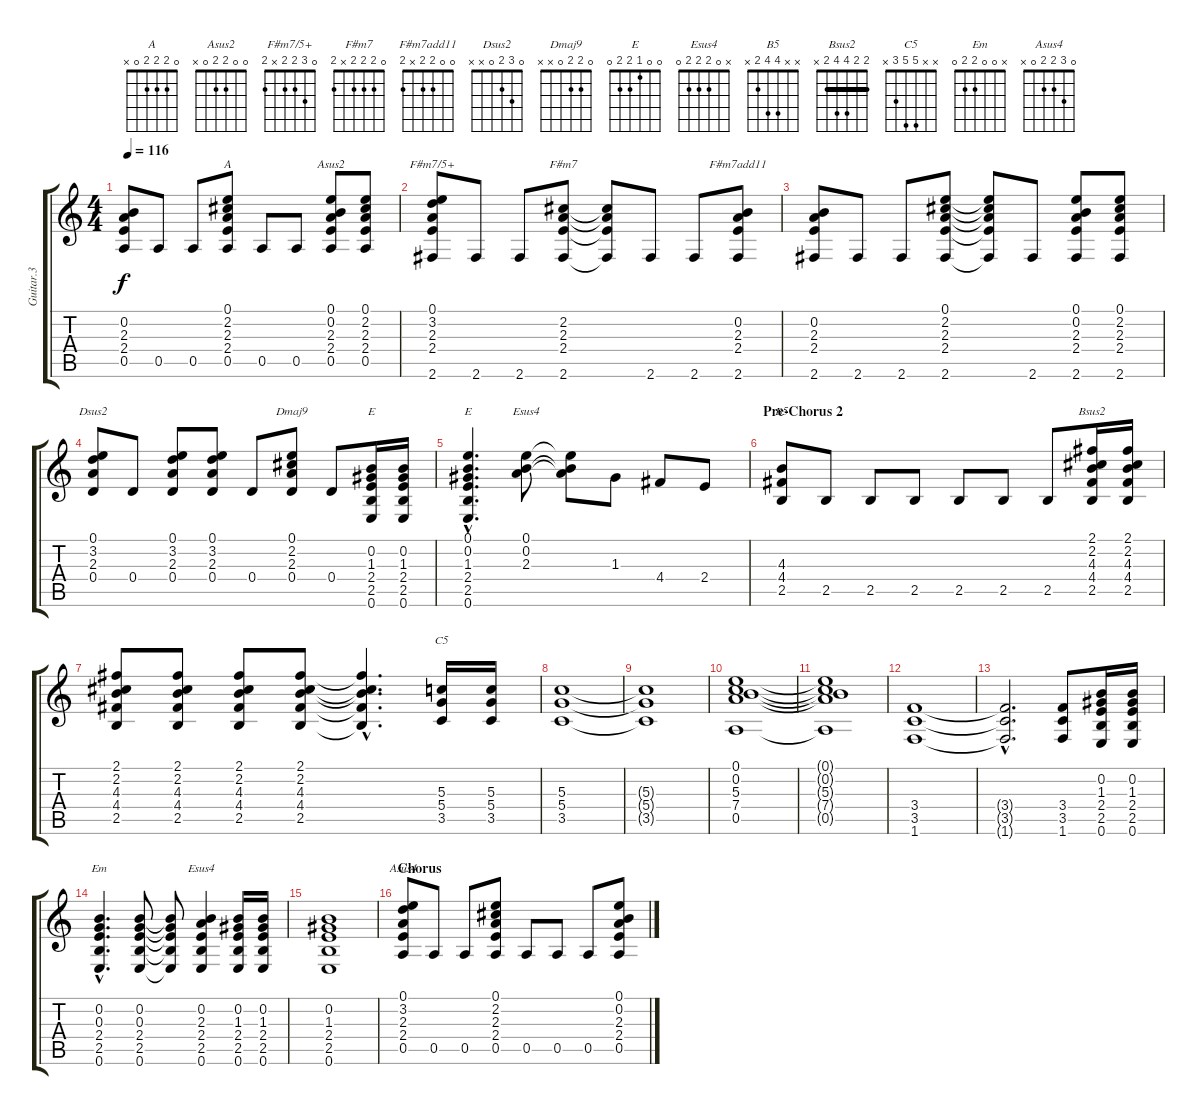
\track ("Guitar.3" "Guitar.3") {instrument acousticguitarsteel}
\staff {score tabs}
\tuning (E4 B3 G3 D3 A2 E2) {hide}
\chord ("A" 0 2 2 2 0 x)
\chord ("Asus2" 0 0 2 2 0 x)
\chord ("F#m7/5+" 0 3 2 2 x 2)
\chord ("F#m7" 0 2 2 2 x 2)
\chord ("F#m7add11" 0 0 2 2 x 2)
\chord ("Dsus2" 0 3 2 0 x x)
\chord ("Dmaj9" 0 2 2 0 x x)
\chord ("E" x 0 1 2 2 0)
\chord ("E" 0 0 1 2 2 0)
\chord ("Esus4" 0 0 2 2 2 0)
\chord ("B5" x x 4 4 2 x)
\chord ("Bsus2" 2 2 4 4 2 x) {barre 2}
\chord ("C5" x x 5 5 3 x)
\chord ("Em" x 0 0 2 2 0)
\chord ("Esus4" x 0 2 2 2 0)
\chord ("Asus4" 0 3 2 2 0 x)
\ts (4 4)
\tempo 116
\clef g2
\ks c
(0.2 2.3 2.4 0.5).8{dy f} 0.5.8 0.5.8 (0.1 2.2 2.3 2.4 0.5).8{ch "A"} 0.5.8 0.5.8 (0.1 0.2 2.3 2.4 0.5).8{ch "Asus2"} (0.1 2.2 2.3 2.4 0.5).8 |
(0.1 3.2 2.3 2.4 2.6).8{ch "F#m7/5+"} 2.6.8 2.6.8 (2.2 2.3 2.4 2.6).8{ch "F#m7"} (2.2{t} 2.3{t} 2.4{t} 2.6{t}).8 2.6.8 2.6.8 (0.2 2.3 2.4 2.6).8{ch "F#m7add11"} |
(0.2 2.3 2.4 2.6).8 2.6.8 2.6.8 (0.1 2.2 2.3 2.4 2.6).8 (0.1{t} 2.2{t} 2.3{t} 2.4{t} 2.6{t}).8 2.6.8 (0.1 0.2 2.3 2.4 2.6).8 (0.1 2.2 2.3 2.4 2.6).8 |
(0.1 3.2 2.3 0.4).8{ch "Dsus2"} 0.4.8 (0.1 3.2 2.3 0.4).8 (0.1 3.2 2.3 0.4).8 0.4.8 (0.1 2.2 2.3 0.4).8{ch "Dmaj9"} 0.4.8 (0.2 1.3 2.4 2.5 0.6).16{ch "E"} (0.2 1.3 2.4 2.5 0.6).16 |
(0.1{hac} 0.2{hac} 1.3{hac} 2.4{hac} 2.5{hac} 0.6{hac}).4{d ch "E"} (0.1 0.2 2.3).8{ch "Esus4"} (0.1{t} 0.2{t} 2.3{t}).8 1.3.8 4.4.8 2.4.8 |
\section ("" "Pre-Chorus 2")
(4.3 4.4 2.5).8{ch "B5"} 2.5.8 2.5.8 2.5.8 2.5.8 2.5.8 2.5.8 (2.1 2.2 4.3 4.4 2.5).16{ch "Bsus2"} (2.1 2.2 4.3 4.4 2.5).16 |
(2.1 2.2 4.3 4.4 2.5).8 (2.1 2.2 4.3 4.4 2.5).8 (2.1 2.2 4.3 4.4 2.5).8 (2.1 2.2 4.3 4.4 2.5).8 (2.1{hac t} 2.2{hac t} 4.3{hac t} 4.4{hac t} 2.5{hac t}).4{d} (5.3 5.4 3.5).16{ch "C5"} (5.3 5.4 3.5).16 |
(5.3 5.4 3.5).1 |
(5.3{t} 5.4{t} 3.5{t}).1 |
(0.1 0.2 5.3 7.4 0.5).1 |
(0.1{t} 0.2{t} 5.3{t} 7.4{t} 0.5{t}).1 |
(3.4 3.5 1.6).1 |
(3.4{hac t} 3.5{hac t} 1.6{hac t}).2{d} (3.4 3.5 1.6).8 (0.2 1.3 2.4 2.5 0.6).16 (0.2 1.3 2.4 2.5 0.6).16 |
(0.2{hac} 0.3{hac} 2.4{hac} 2.5{hac} 0.6{hac}).4{d ch "Em"} (0.2 0.3 2.4 2.5 0.6).8 (0.2{t} 0.3{t} 2.4{t} 2.5{t} 0.6{t}).8 (0.2 2.3 2.4 2.5 0.6).4{ch "Esus4"} (0.2 1.3 2.4 2.5 0.6).16 (0.2 1.3 2.4 2.5 0.6).16 |
(0.2 1.3 2.4 2.5 0.6).1 |
\section ("" "Chorus")
(0.1 3.2 2.3 2.4 0.5).8{ch "Asus4"} 0.5.8 0.5.8 (0.1 2.2 2.3 2.4 0.5).8 0.5.8 0.5.8 0.5.8 (0.1 0.2 2.3 2.4 0.5).8
